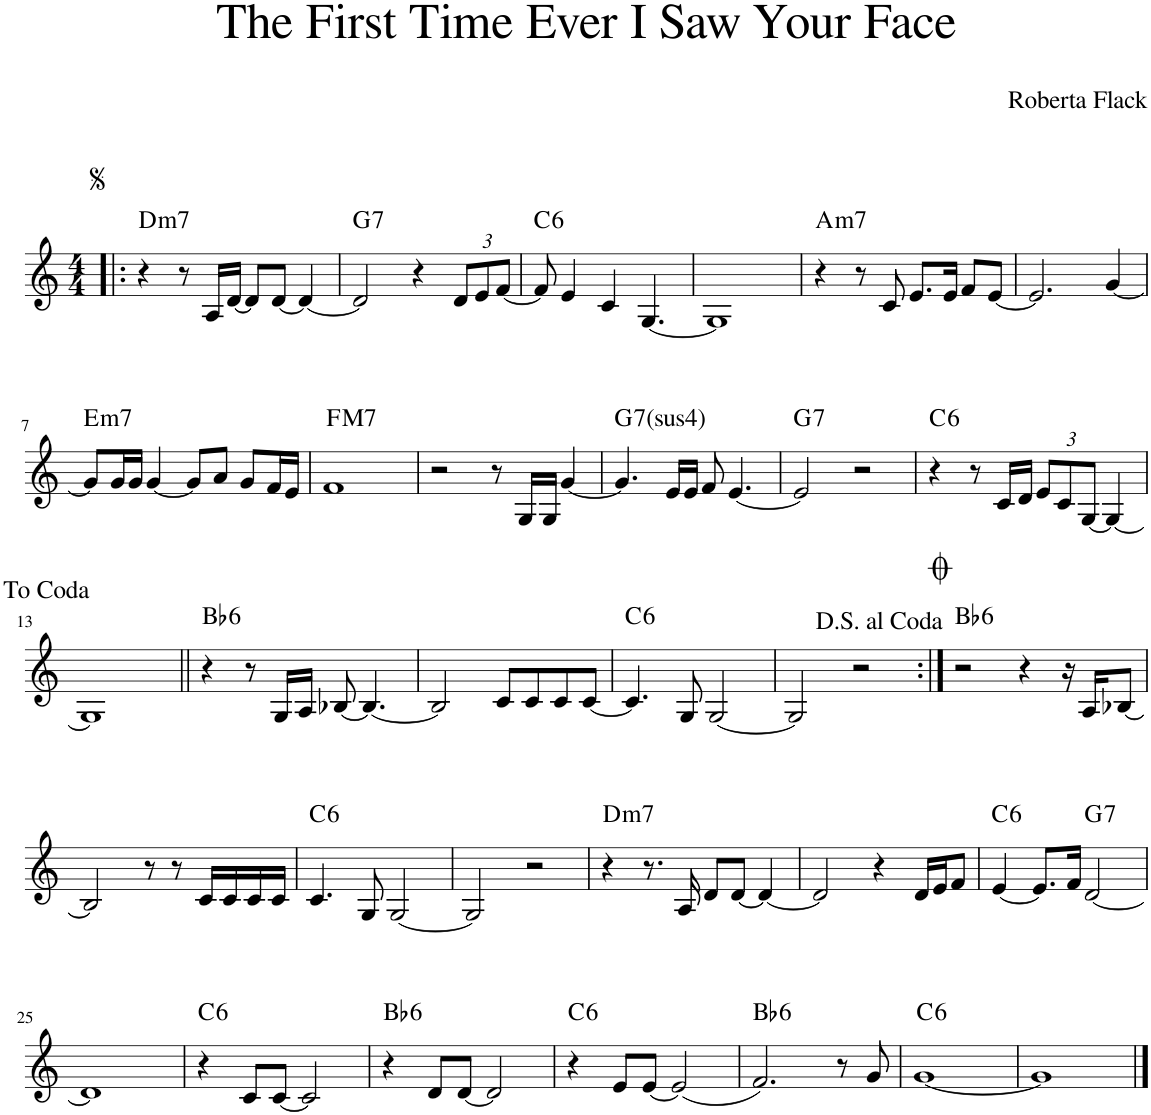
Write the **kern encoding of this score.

**kern	**harte
*part1	*part1
*staff1	*
*I"Piano	*
*I'Pno.	*
*clefG2	*
*k[]	*
*M4/4	*
=1!|:	=1!|:
!	!LO:H:kt=m7
4r	D:min7
8r	.
16A/LL	.
[16d/JJ	.
8d/L]	.
[8d/J	.
4d/_	.
=2	=2
!	!LO:H:kt=7
2d/]	G:7
4r	.
*Xbrackettup	*
12d/L	.
12e/	.
[12f/J	.
=3	=3
!	!LO:H:kt=6
8f/]	C:maj6
4e/	.
4c/	.
[4.G/	.
=4	=4
1G]	.
=5	=5
!	!LO:H:kt=m7
4r	A:min7
8r	.
8c/	.
8.e/L	.
16e/Jk	.
8f/L	.
[8e/J	.
=6	=6
2.e/]	.
[4g/	.
!!LO:LB:g=z
=7	=7
!	!LO:H:kt=m7
8g/L]	E:min7
16g/L	.
16g/JJ	.
[4g/	.
8g/L]	.
8a/J	.
8g/L	.
16f/L	.
16e/JJ	.
=8	=8
!	!LO:H:kt=M7
1f	F:maj7
=9	=9
2r	.
8r	.
16G/LL	.
16G/JJ	.
[4g/	.
=10	=10
!	!LO:H:kt=74
4.g/]	G:sus4(7)
16e/LL	.
16e/JJ	.
8f/	.
[4.e/	.
=11	=11
!	!LO:H:kt=7
2e/]	G:7
2r	.
=12	=12
!	!LO:H:kt=6
4r	C:maj6
8r	.
16c/LL	.
16d/JJ	.
12e/L	.
12c/	.
[12G/J	.
4G/_	.
!!LO:LB:g=z
=13	=13
1G]	.
=14||	=14||
!	!LO:H:kt=6
4r	Bb:maj6
8r	.
16G/LL	.
16A/JJ	.
[8B-X/	.
4.B-/_	.
=15	=15
2B-/]	.
8c/L	.
8c/	.
8c/	.
[8c/J	.
=16	=16
!	!LO:H:kt=6
4.c/]	C:maj6
8G/	.
[2G/	.
=17	=17
2G/]	.
2r	.
=18:|!	=18:|!
!	!LO:H:kt=6
2r	Bb:maj6
4r	.
16r	.
16A/KL	.
[8B-X/J	.
!!LO:LB:g=z
=19	=19
2B-/]	.
8r	.
8r	.
16c/LL	.
16c/	.
16c/	.
16c/JJ	.
=20	=20
!	!LO:H:kt=6
4.c/	C:maj6
8G/	.
[2G/	.
=21	=21
2G/]	.
2r	.
=22	=22
!	!LO:H:kt=m7
4r	D:min7
8.r	.
16A/	.
8d/L	.
[8d/J	.
4d/_	.
=23	=23
2d/]	.
4r	.
16d/LL	.
16e/J	.
8f/J	.
=24	=24
!	!LO:H:kt=6
[4e/	C:maj6
8.e/L]	.
16f/Jk	.
!	!LO:H:kt=7
[2d/	G:7
!!LO:LB:g=z
=25	=25
1d]	.
=26	=26
!	!LO:H:kt=6
4r	C:maj6
8c/L	.
[8c/J	.
2c/]	.
=27	=27
!	!LO:H:kt=6
4r	Bb:maj6
8d/L	.
[8d/J	.
2d/]	.
=28	=28
!	!LO:H:kt=6
4r	C:maj6
8e/L	.
[8e/J	.
(2e/]	.
=29	=29
!	!LO:H:kt=6
2.f/)	Bb:maj6
8r	.
8g/	.
=30	=30
!	!LO:H:kt=6
[1g	C:maj6
=31	=31
1g]	.
==	==
*-	*-
